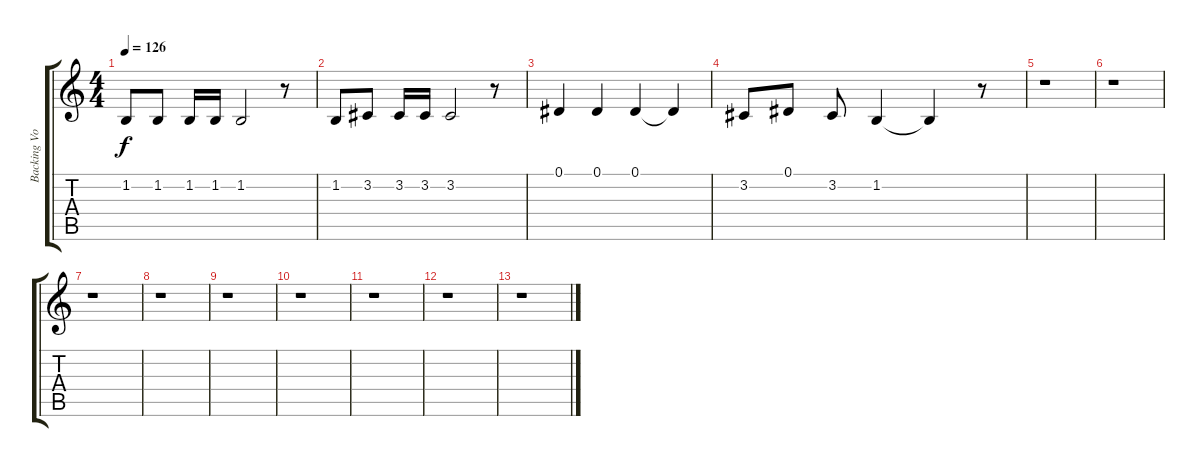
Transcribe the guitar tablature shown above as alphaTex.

\track ("Backing Vocals (Spanish)" "Backing Vo") {instrument pad1newage}
\staff {score tabs}
\tuning (Eb4 Bb3 Gb3 Db3 Ab2 Eb2) {hide}
\ts (4 4)
\tempo 126
\clef g2
\ks c
1.2.8{dy f} 1.2.8 1.2.16 1.2.16 1.2.2 r.8 |
1.2.8 3.2.8 3.2.16 3.2.16 3.2.2 r.8 |
0.1.4 0.1.4 0.1.4 0.1{t}.4 |
3.2.8 0.1.8 3.2.8 1.2.4 1.2{t}.4 r.8 |
r.1 |
r.1 |
r.1 |
r.1 |
r.1 |
r.1 |
r.1 |
r.1 |
r.1
